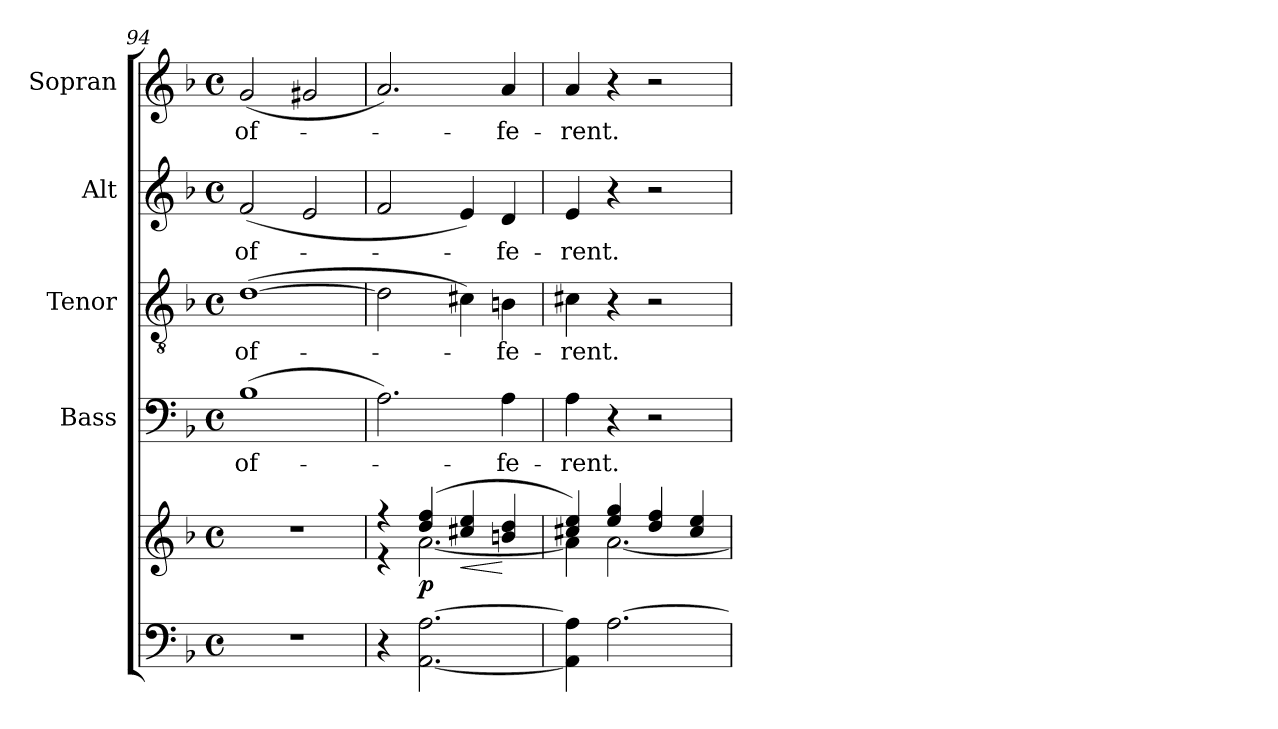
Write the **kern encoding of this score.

**kern	**kern	**dynam	**kern	**text	**kern	**text	**kern	**text	**kern	**text
*part5	*part5	*part5	*part4	*part4	*part3	*part3	*part2	*part2	*part1	*part1
*staff6	*staff5	*staff5/6	*staff4	*staff4	*staff3	*staff3	*staff2	*staff2	*staff1	*staff1
*	*	*	*I"Bass	*	*I"Tenor	*	*I"Alt	*	*I"Sopran	*
*	*	*	*I'B.	*	*I'T.	*	*I'A.	*	*I'S.	*
*clefF4	*clefG2	*	*clefF4	*	*clefGv2	*	*clefG2	*	*clefG2	*
*k[b-]	*k[b-]	*	*k[b-]	*	*k[b-]	*	*k[b-]	*	*k[b-]	*
*F:	*F:	*	*F:	*	*F:	*	*F:	*	*F:	*
*M4/4	*M4/4	*	*M4/4	*	*M4/4	*	*M4/4	*	*M4/4	*
*met(c)	*met(c)	*	*met(c)	*	*met(c)	*	*met(c)	*	*met(c)	*
=94	=94	=94	=94	=94	=94	=94	=94	=94	=94	=94
!	!	!	!	!LO:LY:b	!	!LO:LY:b	!	!LO:LY:b	!	!LO:LY:b
1r	1r	.	(>1B-	of-	(>[1d	of-	(<2f/	of-	(<2g/	of-
.	.	.	.	.	.	.	2e/	.	2g#X/	.
=95	=95	=95	=95	=95	=95	=95	=95	=95	=95	=95
*	*^	*	*	*	*	*	*	*	*	*
4r	4r	4r	.	2.A\)	.	2d\]	.	2f/	.	2.a/)	.
!	!	!	!LO:DY:b	!	!	!	!	!	!	!	!
[2.AA\ [2.A\	(4dd/ 4ff/	[<2.a\	p	.	.	.	.	.	.	.	.
!	!	!	!LO:HP:b	!	!	!	!	!	!	!	!
.	4cc#X/ 4ee/	.	<	.	.	4c#X\)	.	4e/)	.	.	.
!	!	!	!	!	!LO:LY:b	!	!LO:LY:b	!	!LO:LY:b	!	!LO:LY:b
.	4bn/ 4dd/	.	[	4A\	-fe-	4Bn\	-fe-	4d/	-fe-	4a/	-fe-
=96	=96	=96	=96	=96	=96	=96	=96	=96	=96	=96	=96
!	!	!	!	!	!LO:LY:b	!	!LO:LY:b	!	!LO:LY:b	!	!LO:LY:b
4AA\] 4A\]	4cc#X/ 4ee/)	4a\]	.	4A\	-rent.	4c#X\	-rent.	4e/	-rent.	4a/	-rent.
[2.A\	4ee/ 4gg/	[<2.a\	.	4r	.	4r	.	4r	.	4r	.
.	4dd/ 4ff/	.	.	2r	.	2r	.	2r	.	2r	.
.	4cc#/ 4ee/	.	.	.	.	.	.	.	.	.	.
*	*v	*v	*	*	*	*	*	*	*	*	*
=	=	=	=	=	=	=	=	=	=	=
*-	*-	*-	*-	*-	*-	*-	*-	*-	*-	*-
